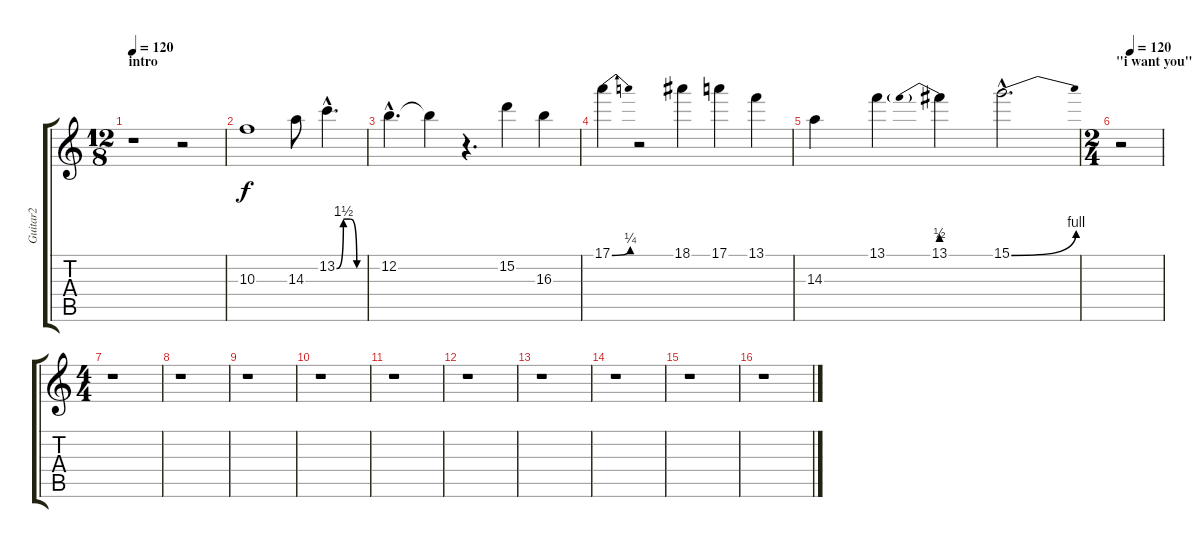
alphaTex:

\track ("Guitar2" "Guitar2") {instrument overdrivenguitar}
\staff {score tabs}
\tuning (E4 B3 G3 D3 A2 E2) {hide}
\ts (12 8)
\section ("" "intro")
\tempo 120
\tempo 140
\tempo 120
\clef g2
\ks c
r.1{dy f instrument overdrivenguitar} r.2 |
10.3.1 14.3.8 13.2{be (custom 0 0 15 6 30 6 45 0 60 0) hac}.4{d} |
12.2{hac}.4{d} 12.2{t}.4 r.4{d} 15.2.4 16.3.4 |
17.1{be (bend 0 0 60 1)}.4 r.2 18.1.4 17.1.4 13.1.4 |
14.3.4 13.1.4 13.1{be (prebend 0 2 60 2)}.4 15.1{be (bend 0 0 60 4) hac}.2{d} |
\ts (2 4)
\section ("" "\"i want you\"")
\tempo (120 0.25)
r.2 |
\ts (4 4)
r.1 |
r.1 |
r.1 |
r.1 |
r.1 |
r.1 |
r.1 |
r.1 |
r.1 |
r.1
